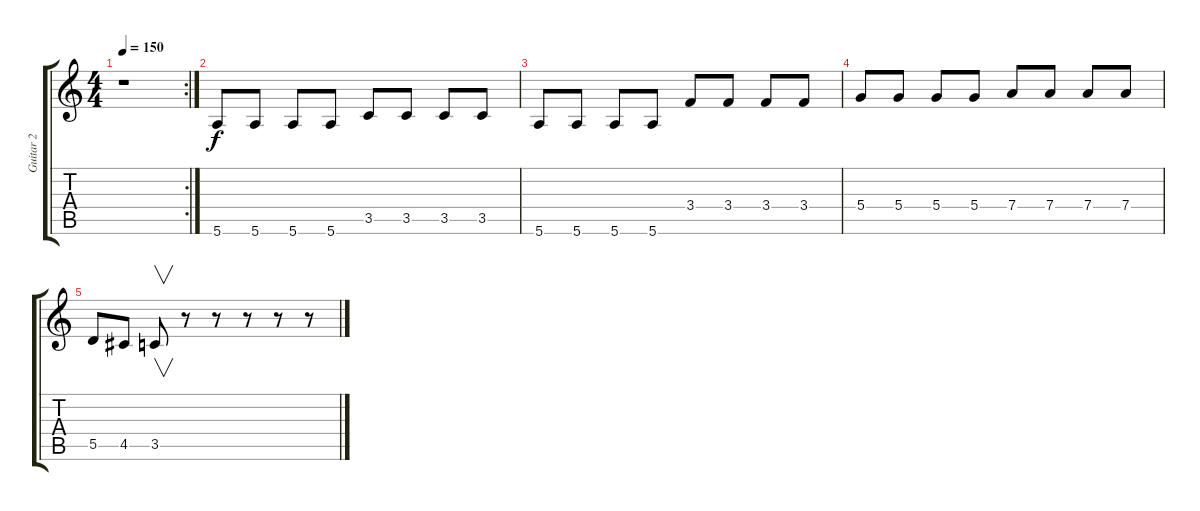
\track ("Guitar 2" "Guitar 2") {instrument electricguitarclean}
\staff {score tabs}
\tuning (E4 B3 G3 D3 A2 E2) {hide}
\rc 2
\ts (4 4)
\tempo 150
\clef g2
\ks c
r.1{dy f} |
5.6.8 5.6.8 5.6.8 5.6.8 3.5.8 3.5.8 3.5.8 3.5.8 |
5.6.8 5.6.8 5.6.8 5.6.8 3.4.8 3.4.8 3.4.8 3.4.8 |
5.4.8 5.4.8 5.4.8 5.4.8 7.4.8 7.4.8 7.4.8 7.4.8 |
5.5.8 4.5.8 3.5.8{v} r.8 r.8 r.8 r.8 r.8
